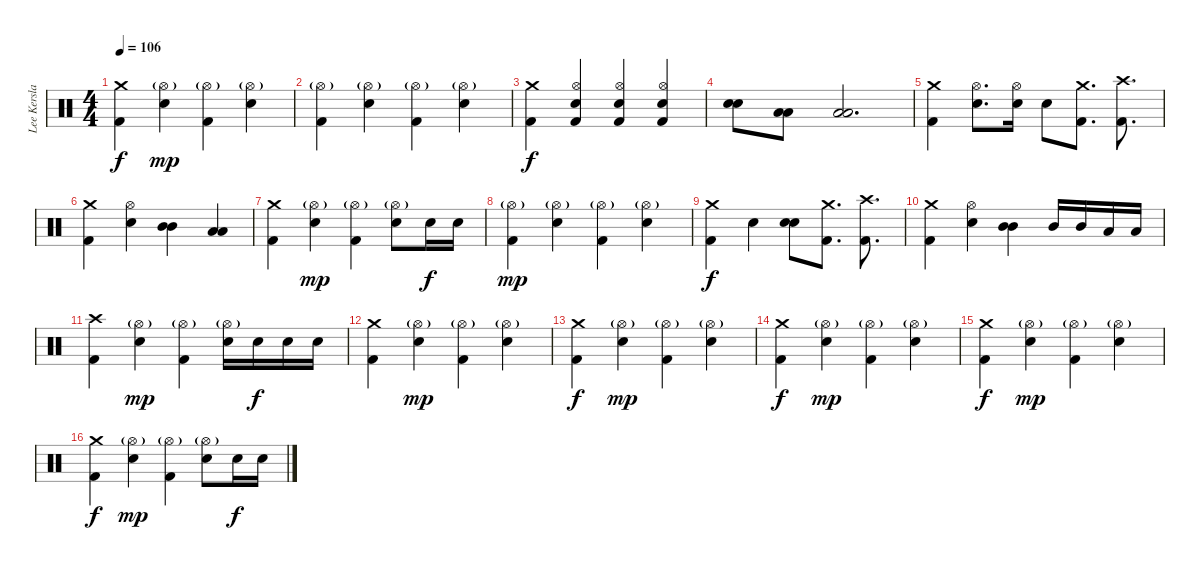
\track ("Lee Kerslake (Drums)" "Lee Kersla") {instrument percussion}
\staff {score}
\articulation defaults
\ts (4 4)
\tempo 106
\clef neutral
\ks c
("Crash medium (hit)" "Kick (hit) 2").4{dy f} ("Hi-Hat (open)"{g} "Snare (hit) 2").4{dy mp} ("Hi-Hat (open)"{g} "Kick (hit) 2").4 ("Hi-Hat (open)"{g} "Snare (hit) 2").4 |
("Hi-Hat (open)"{g} "Kick (hit) 2").4 ("Hi-Hat (open)"{g} "Snare (hit) 2").4 ("Hi-Hat (open)"{g} "Kick (hit) 2").4 ("Hi-Hat (open)"{g} "Snare (hit) 2").4 |
("Crash medium (hit)" "Kick (hit) 2").4{dy f} ("Hi-Hat (open)" "Snare (hit) 2" "Kick (hit) 2").4 ("Hi-Hat (open)" "Snare (hit) 2" "Kick (hit) 2").4 ("Hi-Hat (open)" "Snare (hit) 2" "Kick (hit) 2").4 |
("Snare (hit) 2" "Snare (hit) 2").8{bd 240} ("Low Tom (hit)" "Low Tom (hit)").8{bd 240} ("Low Tom (hit)" "Low Tom (hit)").2{d bd 240} |
("Crash medium (hit)" "Kick (hit) 2").4 ("Hi-Hat (open)" "Snare (hit) 2").8{d} ("Hi-Hat (open)" "Snare (hit) 2").16 "Snare (hit) 2".8 ("Crash medium (hit)" "Kick (hit) 2").8{d} ("Crash high (hit)" "Kick (hit) 2").8{d} |
("Crash medium (hit)" "Kick (hit) 2").4 ("Hi-Hat (open)" "Snare (hit) 2").4 ("Mid Tom (hit)" "Mid Tom (hit)").4{bd 240} ("Low Tom (hit)" "Low Tom (hit)").4{bd 240} |
("Crash medium (hit)" "Kick (hit) 2").4 ("Hi-Hat (open)"{g} "Snare (hit) 2").4{dy mp} ("Hi-Hat (open)"{g} "Kick (hit) 2").4 ("Hi-Hat (open)"{g} "Snare (hit) 2").8 "Snare (hit) 2".16{dy f} "Snare (hit) 2".16 |
("Hi-Hat (open)"{g} "Kick (hit) 2").4{dy mp} ("Hi-Hat (open)"{g} "Snare (hit) 2").4 ("Hi-Hat (open)"{g} "Kick (hit) 2").4 ("Hi-Hat (open)"{g} "Snare (hit) 2").4 |
("Crash medium (hit)" "Kick (hit) 2").4{dy f} "Snare (hit) 2".4 ("Snare (hit) 2" "Snare (hit) 2").8{bd 240} ("Crash medium (hit)" "Kick (hit) 2").8{d} ("Crash high (hit)" "Kick (hit) 2").8{d} |
("Crash medium (hit)" "Kick (hit) 2").4 ("Hi-Hat (open)" "Snare (hit) 2").4 ("Mid Tom (hit)" "Mid Tom (hit)").4{bd 240} "Mid Tom (hit)".16 "Mid Tom (hit)".16 "Low Tom (hit)".16 "Low Tom (hit)".16 |
("Crash high (hit)" "Kick (hit) 2").4 ("Hi-Hat (open)"{g} "Snare (hit) 2").4{dy mp} ("Hi-Hat (open)"{g} "Kick (hit) 2").4 ("Hi-Hat (open)"{g} "Snare (hit) 2").16 "Snare (hit) 2".16{dy f} "Snare (hit) 2".16 "Snare (hit) 2".16 |
("Crash medium (hit)" "Kick (hit) 2").4 ("Hi-Hat (open)"{g} "Snare (hit) 2").4{dy mp} ("Hi-Hat (open)"{g} "Kick (hit) 2").4 ("Hi-Hat (open)"{g} "Snare (hit) 2").4 |
("Crash medium (hit)" "Kick (hit) 2").4{dy f} ("Hi-Hat (open)"{g} "Snare (hit) 2").4{dy mp} ("Hi-Hat (open)"{g} "Kick (hit) 2").4 ("Hi-Hat (open)"{g} "Snare (hit) 2").4 |
("Crash medium (hit)" "Kick (hit) 2").4{dy f} ("Hi-Hat (open)"{g} "Snare (hit) 2").4{dy mp} ("Hi-Hat (open)"{g} "Kick (hit) 2").4 ("Hi-Hat (open)"{g} "Snare (hit) 2").4 |
("Crash medium (hit)" "Kick (hit) 2").4{dy f} ("Hi-Hat (open)"{g} "Snare (hit) 2").4{dy mp} ("Hi-Hat (open)"{g} "Kick (hit) 2").4 ("Hi-Hat (open)"{g} "Snare (hit) 2").4 |
("Crash medium (hit)" "Kick (hit) 2").4{dy f} ("Hi-Hat (open)"{g} "Snare (hit) 2").4{dy mp} ("Hi-Hat (open)"{g} "Kick (hit) 2").4 ("Hi-Hat (open)"{g} "Snare (hit) 2").8 "Snare (hit) 2".16{dy f} "Snare (hit) 2".16
